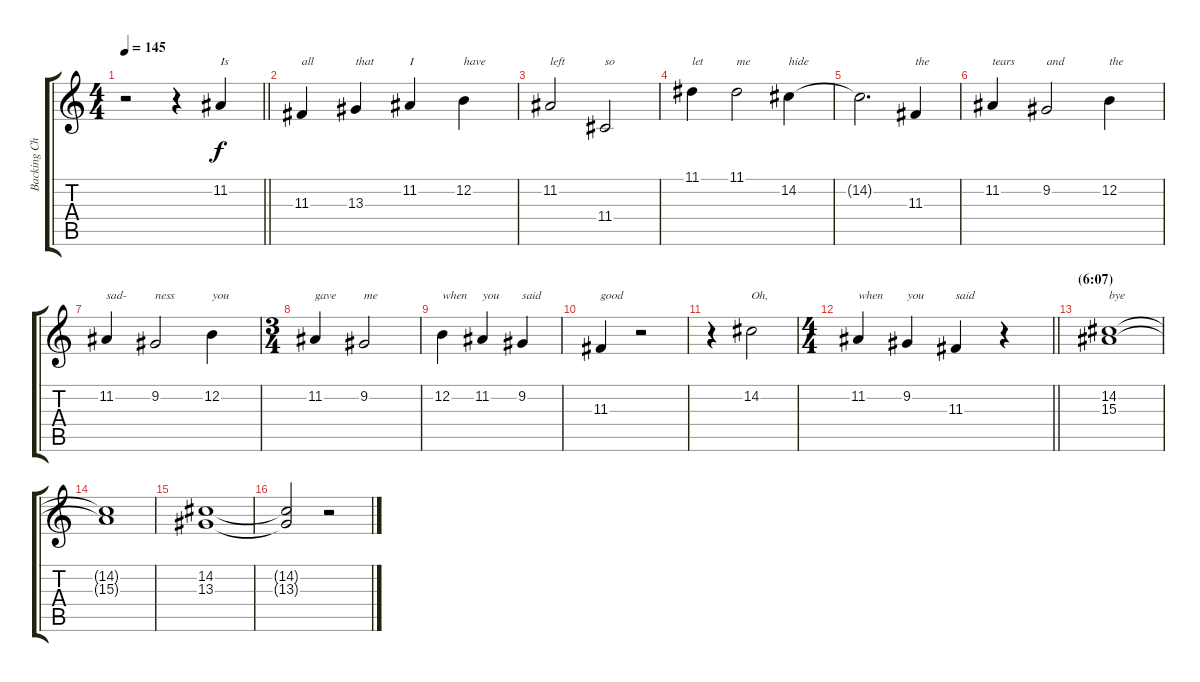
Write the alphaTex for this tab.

\track ("Backing Choir" "Backing Ch") {instrument pad4choir}
\staff {score tabs}
\tuning (E4 B3 G3 D3 A2 E2) {hide}
\ts (4 4)
\tempo 145
\clef g2
\barLineRight lightlight
\ks c
r.2{dy f} r.4 11.2.4{txt "Is"} |
11.3.4{txt "all"} 13.3.4{txt "that"} 11.2.4{txt "I"} 12.2.4{txt "have"} |
11.2.2{txt "left"} 11.4.2{txt "so"} |
11.1.4{txt "let"} 11.1.2{txt "me"} 14.2.4{txt "hide"} |
14.2{t}.2{d} 11.3.4{txt "the"} |
11.2.4{txt "tears"} 9.2.2{txt "and"} 12.2.4{txt "the"} |
11.2.4{txt "sad-"} 9.2.2{txt "ness"} 12.2.4{txt "you"} |
\ts (3 4)
11.2.4{txt "gave"} 9.2.2{txt "me"} |
12.2.4{txt "when"} 11.2.4{txt "you"} 9.2.4{txt "said"} |
11.3.4{txt "good"} r.2 |
r.4 14.2.2{txt "Oh,"} |
\ts (4 4)
\barLineRight lightlight
11.2.4{txt "when"} 9.2.4{txt "you"} 11.3.4{txt "said"} r.4 |
\section ("" "(6:07)")
(14.2 15.3).1{txt "bye"} |
(14.2{t} 15.3{t}).1 |
(14.2 13.3).1 |
(14.2{t} 13.3{t}).2 r.2
